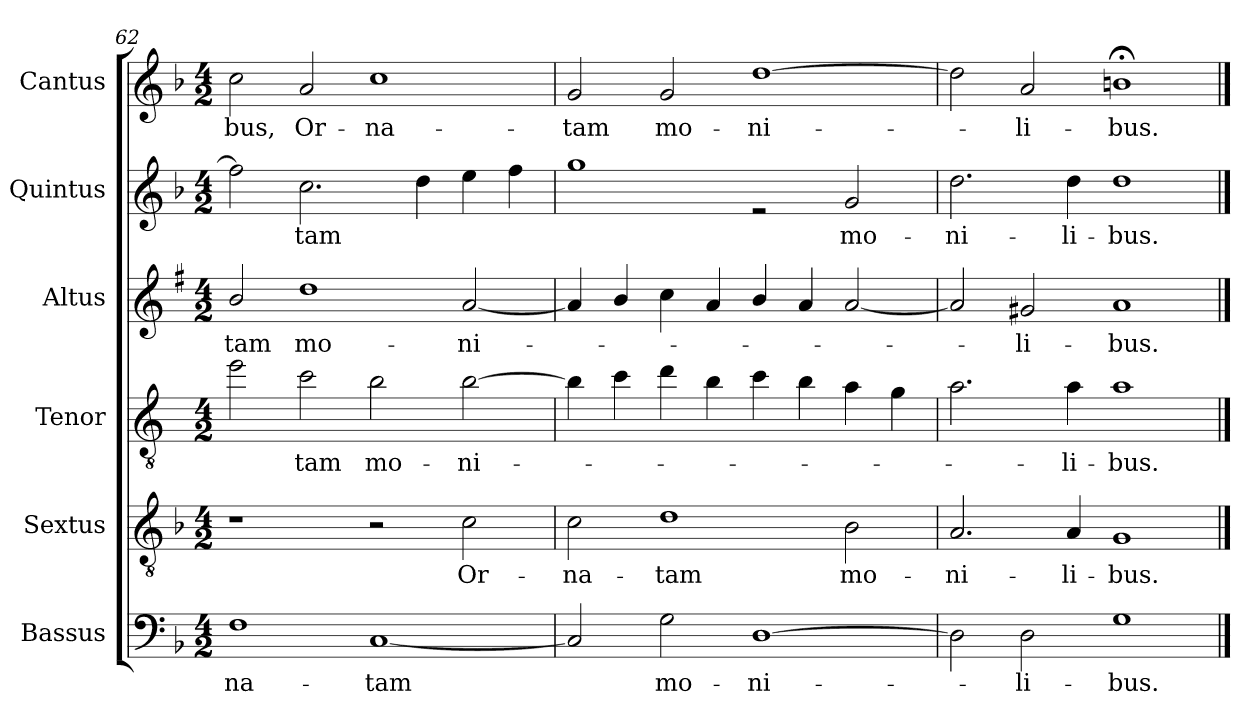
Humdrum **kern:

**kern	**text	**kern	**text	**kern	**text	**kern	**text	**kern	**text	**kern	**text
*part6	*part6	*part5	*part5	*part4	*part4	*part3	*part3	*part2	*part2	*part1	*part1
*staff6	*staff6	*staff5	*staff5	*staff4	*staff4	*staff3	*staff3	*staff2	*staff2	*staff1	*staff1
*I"Bassus	*	*I"Sextus	*	*I"Tenor	*	*I"Altus	*	*I"Quintus	*	*I"Cantus	*
*I'B	*	*	*	*I'T	*	*I'A	*	*	*	*I'C	*
*clefF4	*	*clefGv2	*	*clefGv2	*	*clefG2	*	*clefG2	*	*clefG2	*
*	*	*	*	*ITrd4c7	*	*ITrd1c2	*	*	*	*	*
*k[b-]	*	*k[b-]	*	*k[b-]	*	*k[b-]	*	*k[b-]	*	*k[b-]	*
*F:	*	*F:	*	*F:	*	*F:	*	*F:	*	*F:	*
*M4/2	*	*M4/2	*	*M4/2	*	*M4/2	*	*M4/2	*	*M4/2	*
=62	=62	=62	=62	=62	=62	=62	=62	=62	=62	=62	=62
!	!LO:LY:b	!	!	!	!	!	!LO:LY:b	!	!	!	!LO:LY:b
1F	-na-	1r	.	2a\	.	2a/	-tam	2ff\]	.	2cc\	-bus,
!	!	!	!	!	!LO:LY:b	!	!LO:LY:b	!	!LO:LY:b	!	!LO:LY:b
.	.	.	.	2f\	-tam	1cc	mo-	2.cc\	-tam	2a/	Or-
!	!LO:LY:b	!	!	!	!LO:LY:b	!	!	!	!	!	!LO:LY:b
[1C	-tam	2r	.	2e\	mo-	.	.	.	.	1cc	-na-
.	.	.	.	.	.	.	.	4dd\	.	.	.
!	!	!	!LO:LY:b	!	!LO:LY:b	!	!LO:LY:b	!	!	!	!
.	.	2c\	Or-	[2e\	-ni-	[2g/	-ni-	4ee\	.	.	.
.	.	.	.	.	.	.	.	4ff\	.	.	.
=63	=63	=63	=63	=63	=63	=63	=63	=63	=63	=63	=63
!	!	!	!LO:LY:b	!	!	!	!	!	!	!	!LO:LY:b
2C/]	.	2c\	-na-	4e\]	.	4g/]	.	1gg	.	2g/	-tam
.	.	.	.	4f\	.	4a/	.	.	.	.	.
!	!LO:LY:b	!	!LO:LY:b	!	!	!	!	!	!	!	!LO:LY:b
2G\	mo-	1d	-tam	4g\	.	4b-\	.	.	.	2g/	mo-
.	.	.	.	4e\	.	4g/	.	.	.	.	.
!	!LO:LY:b	!	!	!	!	!	!	!	!	!	!LO:LY:b
[1D	-ni-	.	.	4f\	.	4a/	.	2rf	.	[1dd	-ni-
.	.	.	.	4e\	.	4g/	.	.	.	.	.
!	!	!	!LO:LY:b	!	!	!	!	!	!LO:LY:b	!	!
.	.	2B-\	mo-	4d\	.	[2g/	.	2g/	mo-	.	.
.	.	.	.	4c\	.	.	.	.	.	.	.
=64	=64	=64	=64	=64	=64	=64	=64	=64	=64	=64	=64
!	!	!	!LO:LY:b	!	!	!	!	!	!LO:LY:b	!	!
2D\]	.	2.A/	-ni-	2.d\	.	2g/]	.	2.dd\	-ni-	2dd\]	.
!	!LO:LY:b	!	!	!	!	!	!LO:LY:b	!	!	!	!LO:LY:b
2D\	-li-	.	.	.	.	2f#X/	-li-	.	.	2a/	-li-
!	!	!	!LO:LY:b	!	!LO:LY:b	!	!	!	!LO:LY:b	!	!
.	.	4A/	-li-	4d\	-li-	.	.	4dd\	-li-	.	.
!	!LO:LY:b	!	!LO:LY:b	!	!LO:LY:b	!	!LO:LY:b	!	!LO:LY:b	!	!LO:LY:b
1G	-bus.	1G	-bus.	1d	-bus.	1g	-bus.	1dd	-bus.	1bn;<	-bus.
==	==	==	==	==	==	==	==	==	==	==	==
*-	*-	*-	*-	*-	*-	*-	*-	*-	*-	*-	*-
